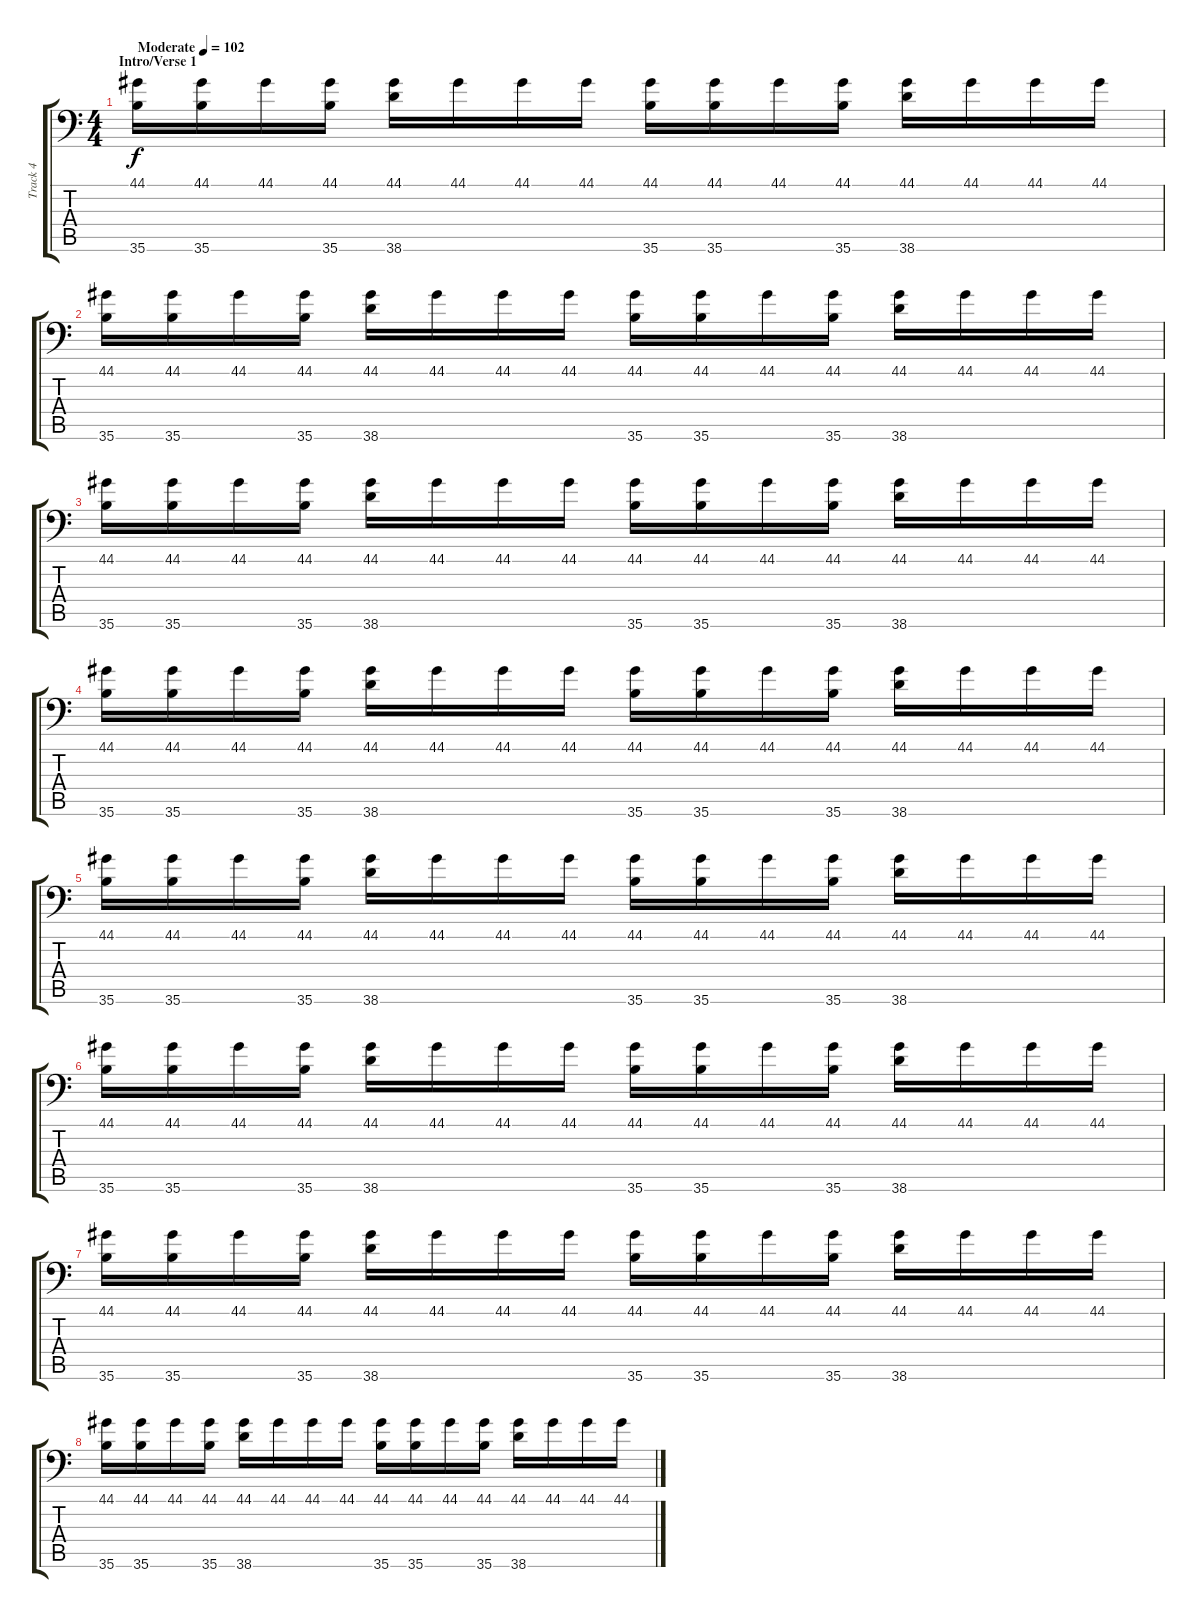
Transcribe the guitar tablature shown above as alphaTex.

\track ("Track 4" "Track 4") {instrument acousticgrandpiano}
\staff {score tabs}
\tuning (C-1 C-1 C-1 C-1 C-1 C-1) {hide}
\ts (4 4)
\section ("" "Intro/Verse 1")
\tempo (102 "Moderate")
\clef f4
\ks c
(44.1 35.6).16{dy f instrument acousticgrandpiano} (44.1 35.6).16 44.1.16 (44.1 35.6).16 (44.1 38.6).16 44.1.16 44.1.16 44.1.16 (44.1 35.6).16 (44.1 35.6).16 44.1.16 (44.1 35.6).16 (44.1 38.6).16 44.1.16 44.1.16 44.1.16 |
(44.1 35.6).16 (44.1 35.6).16 44.1.16 (44.1 35.6).16 (44.1 38.6).16 44.1.16 44.1.16 44.1.16 (44.1 35.6).16 (44.1 35.6).16 44.1.16 (44.1 35.6).16 (44.1 38.6).16 44.1.16 44.1.16 44.1.16 |
(44.1 35.6).16 (44.1 35.6).16 44.1.16 (44.1 35.6).16 (44.1 38.6).16 44.1.16 44.1.16 44.1.16 (44.1 35.6).16 (44.1 35.6).16 44.1.16 (44.1 35.6).16 (44.1 38.6).16 44.1.16 44.1.16 44.1.16 |
(44.1 35.6).16 (44.1 35.6).16 44.1.16 (44.1 35.6).16 (44.1 38.6).16 44.1.16 44.1.16 44.1.16 (44.1 35.6).16 (44.1 35.6).16 44.1.16 (44.1 35.6).16 (44.1 38.6).16 44.1.16 44.1.16 44.1.16 |
(44.1 35.6).16 (44.1 35.6).16 44.1.16 (44.1 35.6).16 (44.1 38.6).16 44.1.16 44.1.16 44.1.16 (44.1 35.6).16 (44.1 35.6).16 44.1.16 (44.1 35.6).16 (44.1 38.6).16 44.1.16 44.1.16 44.1.16 |
(44.1 35.6).16 (44.1 35.6).16 44.1.16 (44.1 35.6).16 (44.1 38.6).16 44.1.16 44.1.16 44.1.16 (44.1 35.6).16 (44.1 35.6).16 44.1.16 (44.1 35.6).16 (44.1 38.6).16 44.1.16 44.1.16 44.1.16 |
(44.1 35.6).16 (44.1 35.6).16 44.1.16 (44.1 35.6).16 (44.1 38.6).16 44.1.16 44.1.16 44.1.16 (44.1 35.6).16 (44.1 35.6).16 44.1.16 (44.1 35.6).16 (44.1 38.6).16 44.1.16 44.1.16 44.1.16 |
(44.1 35.6).16 (44.1 35.6).16 44.1.16 (44.1 35.6).16 (44.1 38.6).16 44.1.16 44.1.16 44.1.16 (44.1 35.6).16 (44.1 35.6).16 44.1.16 (44.1 35.6).16 (44.1 38.6).16 44.1.16 44.1.16 44.1.16
